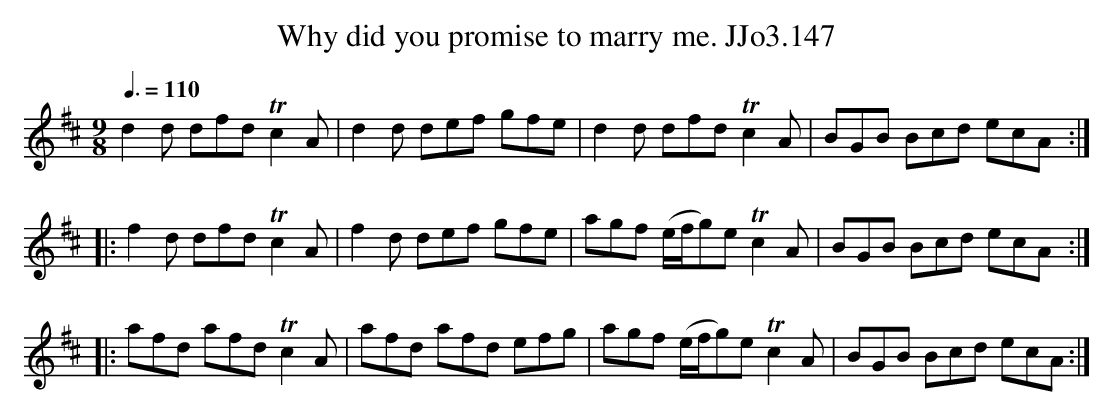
X:1
T:Why did you promise to marry me. JJo3.147
M:9/8
L:1/8
Q:3/8=110
K:D
d2d dfd Tc2A | d2d def gfe | d2d dfd Tc2A | BGB Bcd ecA :|
|: f2d dfd Tc2A | f2d def gfe | agf (e/f/g)e Tc2A | BGB Bcd ecA :|
|: afd afd Tc2A | afd afd efg | agf (e/f/g)e Tc2A | BGB Bcd ecA :|
